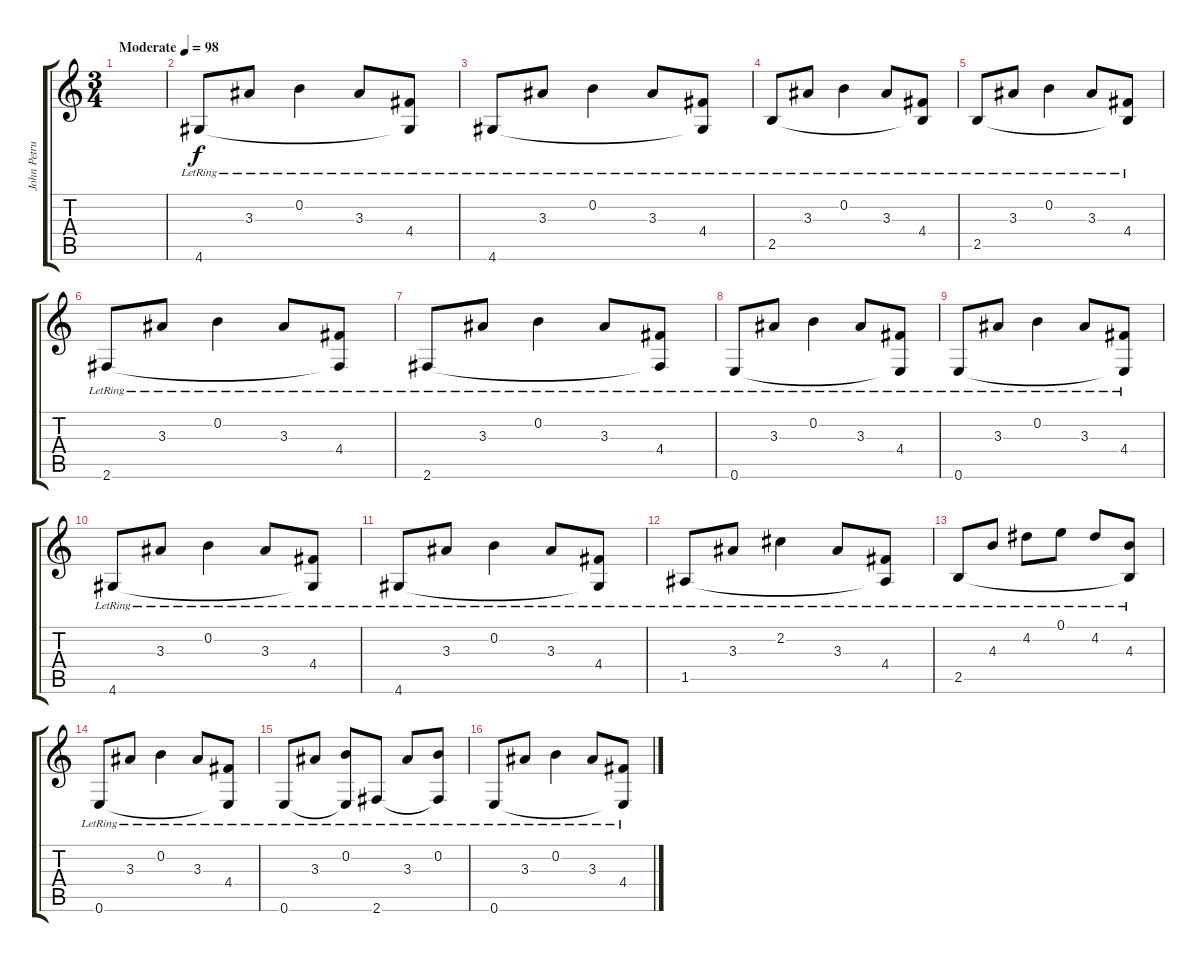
\track ("John Petrucci arpeggio" "John Petru") {instrument electricguitarclean}
\staff {score tabs}
\tuning (E4 B3 G3 D3 A2 E2) {hide}
\ts (3 4)
\tempo (98 "Moderate")
\clef g2
\ks c
|
4.6{lr}.8 3.3{lr}.8 0.2{lr}.4 3.3{lr}.8 (4.4{lr} 4.6{t}).8 |
4.6{lr}.8 3.3{lr}.8 0.2{lr}.4 3.3{lr}.8 (4.4{lr} 4.6{t}).8 |
2.5{lr}.8 3.3{lr}.8 0.2{lr}.4 3.3{lr}.8 (4.4{lr} 2.5{t}).8 |
2.5{lr}.8 3.3{lr}.8 0.2{lr}.4 3.3{lr}.8 (4.4{lr} 2.5{t}).8 |
2.6{lr}.8 3.3{lr}.8 0.2{lr}.4 3.3{lr}.8 (4.4{lr} 2.6{t}).8 |
2.6{lr}.8 3.3{lr}.8 0.2{lr}.4 3.3{lr}.8 (4.4{lr} 2.6{t}).8 |
0.6{lr}.8 3.3{lr}.8 0.2{lr}.4 3.3{lr}.8 (4.4{lr} 0.6{t}).8 |
0.6{lr}.8 3.3{lr}.8 0.2{lr}.4 3.3{lr}.8 (4.4{lr} 0.6{t}).8 |
4.6{lr}.8 3.3{lr}.8 0.2{lr}.4 3.3{lr}.8 (4.4{lr} 4.6{t}).8 |
4.6{lr}.8 3.3{lr}.8 0.2{lr}.4 3.3{lr}.8 (4.4{lr} 4.6{t}).8 |
1.5{lr}.8 3.3{lr}.8 2.2{lr}.4 3.3{lr}.8 (4.4{lr} 1.5{t}).8 |
2.5{lr}.8 4.3{lr}.8 4.2{lr}.8 0.1{lr}.8 4.2{lr}.8 (4.3{lr} 2.5{t}).8 |
0.6{lr}.8 3.3{lr}.8 0.2{lr}.4 3.3{lr}.8 (4.4{lr} 0.6{t}).8 |
0.6{lr}.8 3.3{lr}.8 (0.2{lr} 0.6{t}).8 2.6{lr}.8 3.3{lr}.8 (0.2{lr} 2.6{t}).8 |
0.6{lr}.8 3.3{lr}.8 0.2{lr}.4 3.3{lr}.8 (4.4{lr} 0.6{t}).8
